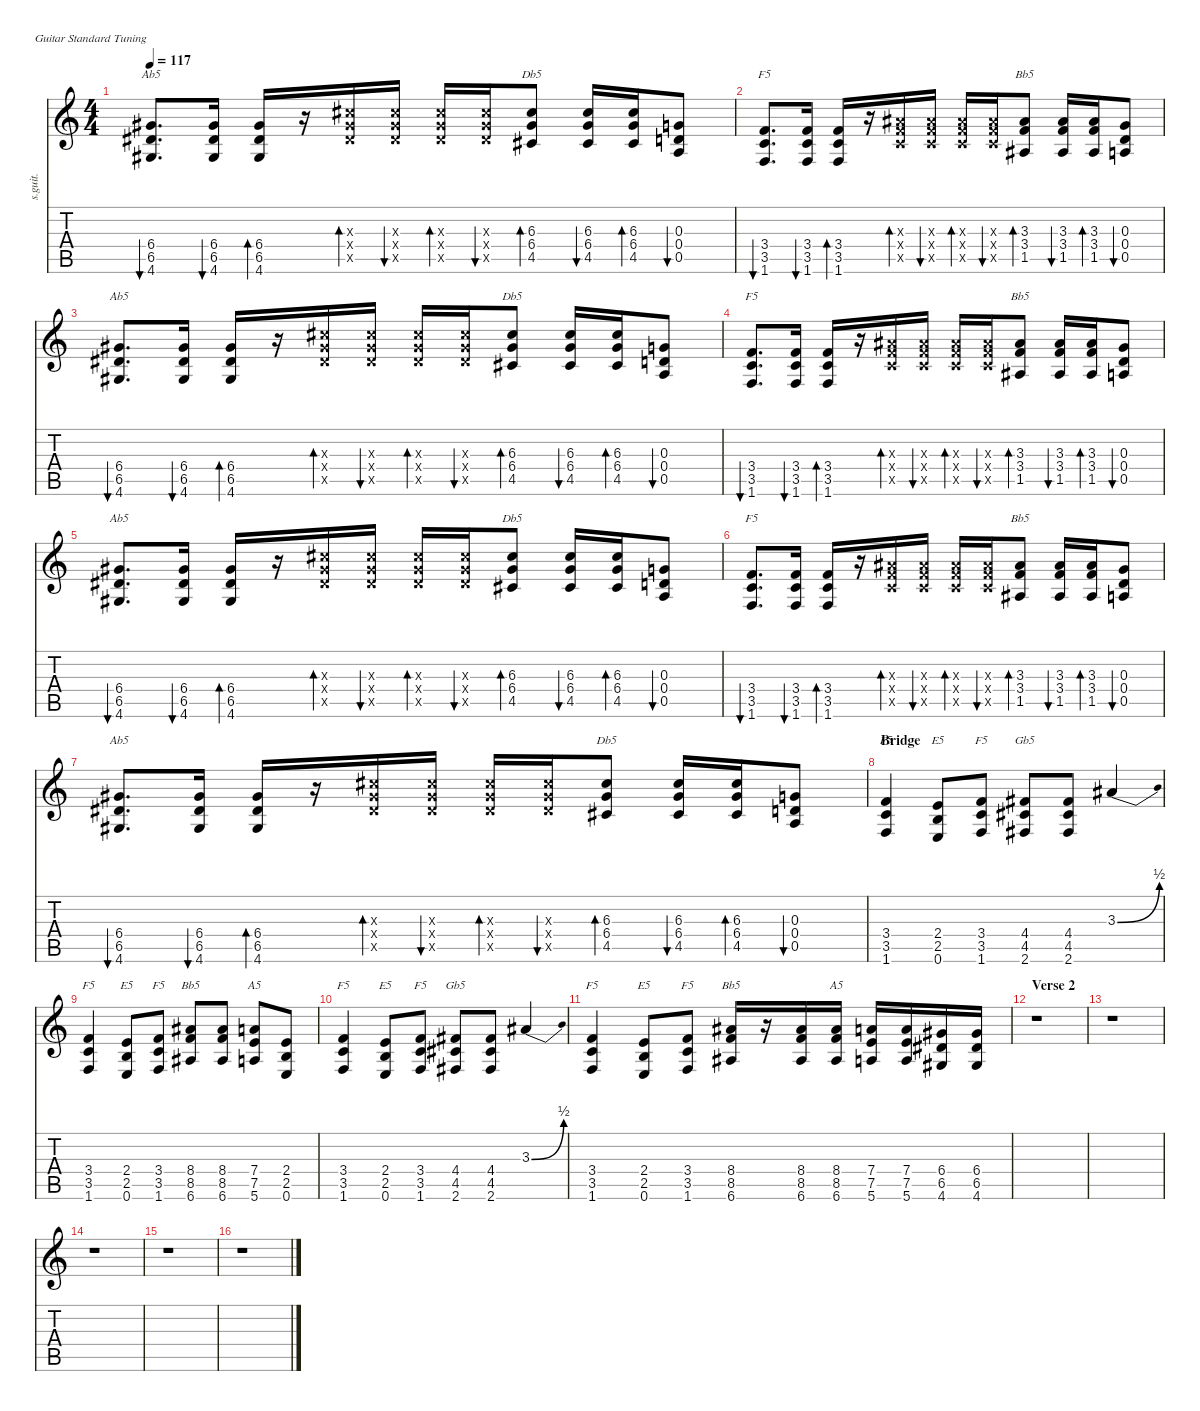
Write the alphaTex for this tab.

\defaultSystemsLayout 4
\hideDynamics
\bracketExtendMode nobrackets
\track ("Kurt Cobain " "s.guit.") {instrument distortionguitar}
\staff {score tabs}
\tuning (E4 B3 G3 D3 A2 E2)
\chord ("F5" 3 1 2 2 0 x) {showdiagram false}
\chord ("Bb5" 3 1 2 2 0 x) {showdiagram false}
\chord ("Ab5" 3 1 2 2 0 x) {showdiagram false}
\chord ("Db5" 3 1 2 2 0 x) {showdiagram false}
\chord ("E5" 3 1 2 2 0 x) {showdiagram false}
\chord ("Gb5" 3 1 2 2 0 x) {showdiagram false}
\chord ("A5" 3 1 2 2 0 x) {showdiagram false}
\ts (4 4)
\tempo 117
\clef g2
\ks c
(6.4{acc #} 6.5{acc #} 4.6{acc #}).8{d bu 30 ch "Ab5" lyrics (0 "") lyrics (1 "") lyrics (2 "") lyrics (3 "") lyrics (4 "") dy f} (6.4{acc #} 6.5{acc #} 4.6{acc #}).16{bu 30 lyrics (0 "") lyrics (1 "") lyrics (2 "") lyrics (3 "") lyrics (4 "")} (6.4{acc #} 6.5{acc #} 4.6{acc #}).16{bd 30 lyrics (0 "") lyrics (1 "") lyrics (2 "") lyrics (3 "") lyrics (4 "")} r.16 (6.3{x acc #} 6.4{x acc #} 6.5{x acc #}).16{bd 30 lyrics (0 "") lyrics (1 "") lyrics (2 "") lyrics (3 "") lyrics (4 "")} (6.3{x acc #} 6.4{x acc #} 6.5{x acc #}).16{bu 30 lyrics (0 "") lyrics (1 "") lyrics (2 "") lyrics (3 "") lyrics (4 "")} (6.3{x acc #} 6.4{x acc #} 6.5{x acc #}).16{bd 30 lyrics (0 "") lyrics (1 "") lyrics (2 "") lyrics (3 "") lyrics (4 "")} (6.3{x acc #} 6.4{x acc #} 6.5{x acc #}).16{bu 30 lyrics (0 "") lyrics (1 "") lyrics (2 "") lyrics (3 "") lyrics (4 "")} (6.3{acc #} 6.4{acc #} 4.5{acc #}).8{bd 30 ch "Db5" lyrics (0 "") lyrics (1 "") lyrics (2 "") lyrics (3 "") lyrics (4 "")} (6.3{acc #} 6.4{acc #} 4.5{acc #}).16{bu 30 lyrics (0 "") lyrics (1 "") lyrics (2 "") lyrics (3 "") lyrics (4 "")} (6.3{acc #} 6.4{acc #} 4.5{acc #}).16{bd 30 lyrics (0 "") lyrics (1 "") lyrics (2 "") lyrics (3 "") lyrics (4 "")} (0.3 0.4 0.5).8{bu 30 lyrics (0 "") lyrics (1 "") lyrics (2 "") lyrics (3 "") lyrics (4 "")} |
(3.4 3.5 1.6).8{d bu 30 ch "F5" lyrics (0 "") lyrics (1 "") lyrics (2 "") lyrics (3 "") lyrics (4 "")} (3.4 3.5 1.6).16{bu 30 lyrics (0 "") lyrics (1 "") lyrics (2 "") lyrics (3 "") lyrics (4 "")} (3.4 3.5 1.6).16{bd 30 lyrics (0 "") lyrics (1 "") lyrics (2 "") lyrics (3 "") lyrics (4 "")} r.16 (3.3{x acc #} 3.4{x} 3.5{x}).16{bd 30 lyrics (0 "") lyrics (1 "") lyrics (2 "") lyrics (3 "") lyrics (4 "")} (3.3{x acc #} 3.4{x} 3.5{x}).16{bu 30 lyrics (0 "") lyrics (1 "") lyrics (2 "") lyrics (3 "") lyrics (4 "")} (3.3{x acc #} 3.4{x} 3.5{x}).16{bd 30 lyrics (0 "") lyrics (1 "") lyrics (2 "") lyrics (3 "") lyrics (4 "")} (3.3{x acc #} 3.4{x} 3.5{x}).16{bu 30 lyrics (0 "") lyrics (1 "") lyrics (2 "") lyrics (3 "") lyrics (4 "")} (3.3{acc #} 3.4 1.5{acc #}).8{bd 30 ch "Bb5" lyrics (0 "") lyrics (1 "") lyrics (2 "") lyrics (3 "") lyrics (4 "")} (3.3{acc #} 3.4 1.5{acc #}).16{bu 30 lyrics (0 "") lyrics (1 "") lyrics (2 "") lyrics (3 "") lyrics (4 "")} (3.3{acc #} 3.4 1.5{acc #}).16{bd 30 lyrics (0 "") lyrics (1 "") lyrics (2 "") lyrics (3 "") lyrics (4 "")} (0.3 0.4 0.5).8{bu 30 lyrics (0 "") lyrics (1 "") lyrics (2 "") lyrics (3 "") lyrics (4 "")} |
(6.4{acc #} 6.5{acc #} 4.6{acc #}).8{d bu 30 ch "Ab5" lyrics (0 "") lyrics (1 "") lyrics (2 "") lyrics (3 "") lyrics (4 "")} (6.4{acc #} 6.5{acc #} 4.6{acc #}).16{bu 30 lyrics (0 "") lyrics (1 "") lyrics (2 "") lyrics (3 "") lyrics (4 "")} (6.4{acc #} 6.5{acc #} 4.6{acc #}).16{bd 30 lyrics (0 "") lyrics (1 "") lyrics (2 "") lyrics (3 "") lyrics (4 "")} r.16 (6.3{x acc #} 6.4{x acc #} 6.5{x acc #}).16{bd 30 lyrics (0 "") lyrics (1 "") lyrics (2 "") lyrics (3 "") lyrics (4 "")} (6.3{x acc #} 6.4{x acc #} 6.5{x acc #}).16{bu 30 lyrics (0 "") lyrics (1 "") lyrics (2 "") lyrics (3 "") lyrics (4 "")} (6.3{x acc #} 6.4{x acc #} 6.5{x acc #}).16{bd 30 lyrics (0 "") lyrics (1 "") lyrics (2 "") lyrics (3 "") lyrics (4 "")} (6.3{x acc #} 6.4{x acc #} 6.5{x acc #}).16{bu 30 lyrics (0 "") lyrics (1 "") lyrics (2 "") lyrics (3 "") lyrics (4 "")} (6.3{acc #} 6.4{acc #} 4.5{acc #}).8{bd 30 ch "Db5" lyrics (0 "") lyrics (1 "") lyrics (2 "") lyrics (3 "") lyrics (4 "")} (6.3{acc #} 6.4{acc #} 4.5{acc #}).16{bu 30 lyrics (0 "") lyrics (1 "") lyrics (2 "") lyrics (3 "") lyrics (4 "")} (6.3{acc #} 6.4{acc #} 4.5{acc #}).16{bd 30 lyrics (0 "") lyrics (1 "") lyrics (2 "") lyrics (3 "") lyrics (4 "")} (0.3 0.4 0.5).8{bu 30 lyrics (0 "") lyrics (1 "") lyrics (2 "") lyrics (3 "") lyrics (4 "")} |
(3.4 3.5 1.6).8{d bu 30 ch "F5" lyrics (0 "") lyrics (1 "") lyrics (2 "") lyrics (3 "") lyrics (4 "")} (3.4 3.5 1.6).16{bu 30 lyrics (0 "") lyrics (1 "") lyrics (2 "") lyrics (3 "") lyrics (4 "")} (3.4 3.5 1.6).16{bd 30 lyrics (0 "") lyrics (1 "") lyrics (2 "") lyrics (3 "") lyrics (4 "")} r.16 (3.3{x acc #} 3.4{x} 3.5{x}).16{bd 30 lyrics (0 "") lyrics (1 "") lyrics (2 "") lyrics (3 "") lyrics (4 "")} (3.3{x acc #} 3.4{x} 3.5{x}).16{bu 30 lyrics (0 "") lyrics (1 "") lyrics (2 "") lyrics (3 "") lyrics (4 "")} (3.3{x acc #} 3.4{x} 3.5{x}).16{bd 30 lyrics (0 "") lyrics (1 "") lyrics (2 "") lyrics (3 "") lyrics (4 "")} (3.3{x acc #} 3.4{x} 3.5{x}).16{bu 30 lyrics (0 "") lyrics (1 "") lyrics (2 "") lyrics (3 "") lyrics (4 "")} (3.3{acc #} 3.4 1.5{acc #}).8{bd 30 ch "Bb5" lyrics (0 "") lyrics (1 "") lyrics (2 "") lyrics (3 "") lyrics (4 "")} (3.3{acc #} 3.4 1.5{acc #}).16{bu 30 lyrics (0 "") lyrics (1 "") lyrics (2 "") lyrics (3 "") lyrics (4 "")} (3.3{acc #} 3.4 1.5{acc #}).16{bd 30 lyrics (0 "") lyrics (1 "") lyrics (2 "") lyrics (3 "") lyrics (4 "")} (0.3 0.4 0.5).8{bu 30 lyrics (0 "") lyrics (1 "") lyrics (2 "") lyrics (3 "") lyrics (4 "")} |
(6.4{acc #} 6.5{acc #} 4.6{acc #}).8{d bu 30 ch "Ab5" lyrics (0 "") lyrics (1 "") lyrics (2 "") lyrics (3 "") lyrics (4 "")} (6.4{acc #} 6.5{acc #} 4.6{acc #}).16{bu 30 lyrics (0 "") lyrics (1 "") lyrics (2 "") lyrics (3 "") lyrics (4 "")} (6.4{acc #} 6.5{acc #} 4.6{acc #}).16{bd 30 lyrics (0 "") lyrics (1 "") lyrics (2 "") lyrics (3 "") lyrics (4 "")} r.16 (6.3{x acc #} 6.4{x acc #} 6.5{x acc #}).16{bd 30 lyrics (0 "") lyrics (1 "") lyrics (2 "") lyrics (3 "") lyrics (4 "")} (6.3{x acc #} 6.4{x acc #} 6.5{x acc #}).16{bu 30 lyrics (0 "") lyrics (1 "") lyrics (2 "") lyrics (3 "") lyrics (4 "")} (6.3{x acc #} 6.4{x acc #} 6.5{x acc #}).16{bd 30 lyrics (0 "") lyrics (1 "") lyrics (2 "") lyrics (3 "") lyrics (4 "")} (6.3{x acc #} 6.4{x acc #} 6.5{x acc #}).16{bu 30 lyrics (0 "") lyrics (1 "") lyrics (2 "") lyrics (3 "") lyrics (4 "")} (6.3{acc #} 6.4{acc #} 4.5{acc #}).8{bd 30 ch "Db5" lyrics (0 "") lyrics (1 "") lyrics (2 "") lyrics (3 "") lyrics (4 "")} (6.3{acc #} 6.4{acc #} 4.5{acc #}).16{bu 30 lyrics (0 "") lyrics (1 "") lyrics (2 "") lyrics (3 "") lyrics (4 "")} (6.3{acc #} 6.4{acc #} 4.5{acc #}).16{bd 30 lyrics (0 "") lyrics (1 "") lyrics (2 "") lyrics (3 "") lyrics (4 "")} (0.3 0.4 0.5).8{bu 30 lyrics (0 "") lyrics (1 "") lyrics (2 "") lyrics (3 "") lyrics (4 "")} |
(3.4 3.5 1.6).8{d bu 30 ch "F5" lyrics (0 "") lyrics (1 "") lyrics (2 "") lyrics (3 "") lyrics (4 "")} (3.4 3.5 1.6).16{bu 30 lyrics (0 "") lyrics (1 "") lyrics (2 "") lyrics (3 "") lyrics (4 "")} (3.4 3.5 1.6).16{bd 30 lyrics (0 "") lyrics (1 "") lyrics (2 "") lyrics (3 "") lyrics (4 "")} r.16 (3.3{x acc #} 3.4{x} 3.5{x}).16{bd 30 lyrics (0 "") lyrics (1 "") lyrics (2 "") lyrics (3 "") lyrics (4 "")} (3.3{x acc #} 3.4{x} 3.5{x}).16{bu 30 lyrics (0 "") lyrics (1 "") lyrics (2 "") lyrics (3 "") lyrics (4 "")} (3.3{x acc #} 3.4{x} 3.5{x}).16{bd 30 lyrics (0 "") lyrics (1 "") lyrics (2 "") lyrics (3 "") lyrics (4 "")} (3.3{x acc #} 3.4{x} 3.5{x}).16{bu 30 lyrics (0 "") lyrics (1 "") lyrics (2 "") lyrics (3 "") lyrics (4 "")} (3.3{acc #} 3.4 1.5{acc #}).8{bd 30 ch "Bb5" lyrics (0 "") lyrics (1 "") lyrics (2 "") lyrics (3 "") lyrics (4 "")} (3.3{acc #} 3.4 1.5{acc #}).16{bu 30 lyrics (0 "") lyrics (1 "") lyrics (2 "") lyrics (3 "") lyrics (4 "")} (3.3{acc #} 3.4 1.5{acc #}).16{bd 30 lyrics (0 "") lyrics (1 "") lyrics (2 "") lyrics (3 "") lyrics (4 "")} (0.3 0.4 0.5).8{bu 30 lyrics (0 "") lyrics (1 "") lyrics (2 "") lyrics (3 "") lyrics (4 "")} |
(6.4{acc #} 6.5{acc #} 4.6{acc #}).8{d bu 30 ch "Ab5" lyrics (0 "") lyrics (1 "") lyrics (2 "") lyrics (3 "") lyrics (4 "")} (6.4{acc #} 6.5{acc #} 4.6{acc #}).16{bu 30 lyrics (0 "") lyrics (1 "") lyrics (2 "") lyrics (3 "") lyrics (4 "")} (6.4{acc #} 6.5{acc #} 4.6{acc #}).16{bd 30 lyrics (0 "") lyrics (1 "") lyrics (2 "") lyrics (3 "") lyrics (4 "")} r.16 (6.3{x acc #} 6.4{x acc #} 6.5{x acc #}).16{bd 30 lyrics (0 "") lyrics (1 "") lyrics (2 "") lyrics (3 "") lyrics (4 "")} (6.3{x acc #} 6.4{x acc #} 6.5{x acc #}).16{bu 30 lyrics (0 "") lyrics (1 "") lyrics (2 "") lyrics (3 "") lyrics (4 "")} (6.3{x acc #} 6.4{x acc #} 6.5{x acc #}).16{bd 30 lyrics (0 "") lyrics (1 "") lyrics (2 "") lyrics (3 "") lyrics (4 "")} (6.3{x acc #} 6.4{x acc #} 6.5{x acc #}).16{bu 30 lyrics (0 "") lyrics (1 "") lyrics (2 "") lyrics (3 "") lyrics (4 "")} (6.3{acc #} 6.4{acc #} 4.5{acc #}).8{bd 30 ch "Db5" lyrics (0 "") lyrics (1 "") lyrics (2 "") lyrics (3 "") lyrics (4 "")} (6.3{acc #} 6.4{acc #} 4.5{acc #}).16{bu 30 lyrics (0 "") lyrics (1 "") lyrics (2 "") lyrics (3 "") lyrics (4 "")} (6.3{acc #} 6.4{acc #} 4.5{acc #}).16{bd 30 lyrics (0 "") lyrics (1 "") lyrics (2 "") lyrics (3 "") lyrics (4 "")} (0.3 0.4 0.5).8{bu 30 lyrics (0 "") lyrics (1 "") lyrics (2 "") lyrics (3 "") lyrics (4 "")} |
\section ("" "Bridge")
(3.4 3.5 1.6).4{ch "F5" lyrics (0 "") lyrics (1 "") lyrics (2 "") lyrics (3 "") lyrics (4 "")} (2.4 2.5 0.6).8{ch "E5" lyrics (0 "") lyrics (1 "") lyrics (2 "") lyrics (3 "") lyrics (4 "")} (3.4 3.5 1.6).8{ch "F5" lyrics (0 "") lyrics (1 "") lyrics (2 "") lyrics (3 "") lyrics (4 "")} (4.4{acc #} 4.5{acc #} 2.6{acc #}).8{ch "Gb5" lyrics (0 "") lyrics (1 "") lyrics (2 "") lyrics (3 "") lyrics (4 "")} (4.4{acc #} 4.5{acc #} 2.6{acc #}).8{lyrics (0 "") lyrics (1 "") lyrics (2 "") lyrics (3 "") lyrics (4 "")} 3.3{be (bend 0 0 15 2) acc #}.4{lyrics (0 "") lyrics (1 "") lyrics (2 "") lyrics (3 "") lyrics (4 "")} |
(3.4 3.5 1.6).4{ch "F5" lyrics (0 "") lyrics (1 "") lyrics (2 "") lyrics (3 "") lyrics (4 "")} (2.4 2.5 0.6).8{ch "E5" lyrics (0 "") lyrics (1 "") lyrics (2 "") lyrics (3 "") lyrics (4 "")} (3.4 3.5 1.6).8{ch "F5" lyrics (0 "") lyrics (1 "") lyrics (2 "") lyrics (3 "") lyrics (4 "")} (8.4{acc #} 8.5 6.6{acc #}).8{ch "Bb5" lyrics (0 "") lyrics (1 "") lyrics (2 "") lyrics (3 "") lyrics (4 "")} (8.4{acc #} 8.5 6.6{acc #}).8{lyrics (0 "") lyrics (1 "") lyrics (2 "") lyrics (3 "") lyrics (4 "")} (7.4 7.5 5.6).8{ch "A5" lyrics (0 "") lyrics (1 "") lyrics (2 "") lyrics (3 "") lyrics (4 "")} (2.4 2.5 0.6).8{lyrics (0 "") lyrics (1 "") lyrics (2 "") lyrics (3 "") lyrics (4 "")} |
(3.4 3.5 1.6).4{ch "F5" lyrics (0 "") lyrics (1 "") lyrics (2 "") lyrics (3 "") lyrics (4 "")} (2.4 2.5 0.6).8{ch "E5" lyrics (0 "") lyrics (1 "") lyrics (2 "") lyrics (3 "") lyrics (4 "")} (3.4 3.5 1.6).8{ch "F5" lyrics (0 "") lyrics (1 "") lyrics (2 "") lyrics (3 "") lyrics (4 "")} (4.4{acc #} 4.5{acc #} 2.6{acc #}).8{ch "Gb5" lyrics (0 "") lyrics (1 "") lyrics (2 "") lyrics (3 "") lyrics (4 "")} (4.4{acc #} 4.5{acc #} 2.6{acc #}).8{lyrics (0 "") lyrics (1 "") lyrics (2 "") lyrics (3 "") lyrics (4 "")} 3.3{be (bend 0 0 15 2) acc #}.4{lyrics (0 "") lyrics (1 "") lyrics (2 "") lyrics (3 "") lyrics (4 "")} |
(3.4 3.5 1.6).4{ch "F5" lyrics (0 "") lyrics (1 "") lyrics (2 "") lyrics (3 "") lyrics (4 "")} (2.4 2.5 0.6).8{ch "E5" lyrics (0 "") lyrics (1 "") lyrics (2 "") lyrics (3 "") lyrics (4 "")} (3.4 3.5 1.6).8{ch "F5" lyrics (0 "") lyrics (1 "") lyrics (2 "") lyrics (3 "") lyrics (4 "")} (8.4{acc #} 8.5 6.6{acc #}).16{ch "Bb5" lyrics (0 "") lyrics (1 "") lyrics (2 "") lyrics (3 "") lyrics (4 "")} r.16 (8.4{acc #} 8.5 6.6{acc #}).16{lyrics (0 "") lyrics (1 "") lyrics (2 "") lyrics (3 "") lyrics (4 "")} (8.4{acc #} 8.5 6.6{acc #}).16{ch "A5" lyrics (0 "") lyrics (1 "") lyrics (2 "") lyrics (3 "") lyrics (4 "")} (7.4 7.5 5.6).16{lyrics (0 "") lyrics (1 "") lyrics (2 "") lyrics (3 "") lyrics (4 "")} (7.4 7.5 5.6).16{lyrics (0 "") lyrics (1 "") lyrics (2 "") lyrics (3 "") lyrics (4 "")} (6.4{acc #} 6.5{acc #} 4.6{acc #}).16{lyrics (0 "") lyrics (1 "") lyrics (2 "") lyrics (3 "") lyrics (4 "")} (6.4{acc #} 6.5{acc #} 4.6{acc #}).16{lyrics (0 "") lyrics (1 "") lyrics (2 "") lyrics (3 "") lyrics (4 "")} |
\section ("" "Verse 2")
r.1 |
r.1 |
r.1 |
r.1 |
r.1
